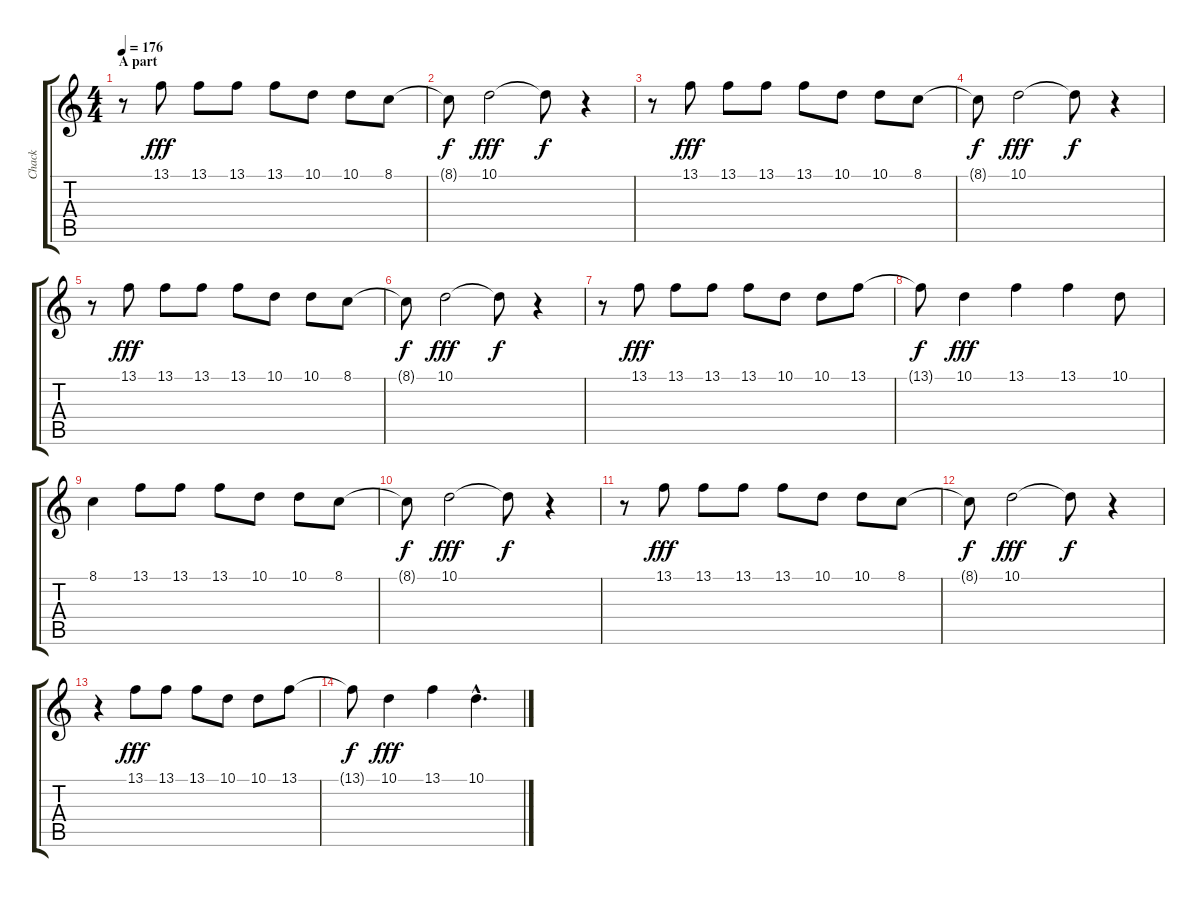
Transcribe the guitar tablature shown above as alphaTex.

\track ("Chack" "Chack") {instrument lead6voice}
\staff {score tabs}
\tuning (E4 B3 G3 D3 A2 E2) {hide}
\ts (4 4)
\section ("" "A part")
\tempo 176
\clef g2
\ks c
r.8{dy fff} 13.1.8 13.1.8 13.1.8 13.1.8 10.1.8 10.1.8 8.1.8 |
8.1{t}.8{dy f} 10.1.2{dy fff} 10.1{t}.8{dy f} r.4 |
r.8 13.1.8{dy fff} 13.1.8 13.1.8 13.1.8 10.1.8 10.1.8 8.1.8 |
8.1{t}.8{dy f} 10.1.2{dy fff} 10.1{t}.8{dy f} r.4 |
r.8 13.1.8{dy fff} 13.1.8 13.1.8 13.1.8 10.1.8 10.1.8 8.1.8 |
8.1{t}.8{dy f} 10.1.2{dy fff} 10.1{t}.8{dy f} r.4 |
r.8 13.1.8{dy fff} 13.1.8 13.1.8 13.1.8 10.1.8 10.1.8 13.1.8 |
13.1{t}.8{dy f} 10.1.4{dy fff} 13.1.4 13.1.4 10.1.8 |
8.1.4 13.1.8 13.1.8 13.1.8 10.1.8 10.1.8 8.1.8 |
8.1{t}.8{dy f} 10.1.2{dy fff} 10.1{t}.8{dy f} r.4 |
r.8 13.1.8{dy fff} 13.1.8 13.1.8 13.1.8 10.1.8 10.1.8 8.1.8 |
8.1{t}.8{dy f} 10.1.2{dy fff} 10.1{t}.8{dy f} r.4 |
r.4 13.1.8{dy fff} 13.1.8 13.1.8 10.1.8 10.1.8 13.1.8 |
13.1{t}.8{dy f} 10.1.4{dy fff} 13.1.4 10.1{hac}.4{d}
